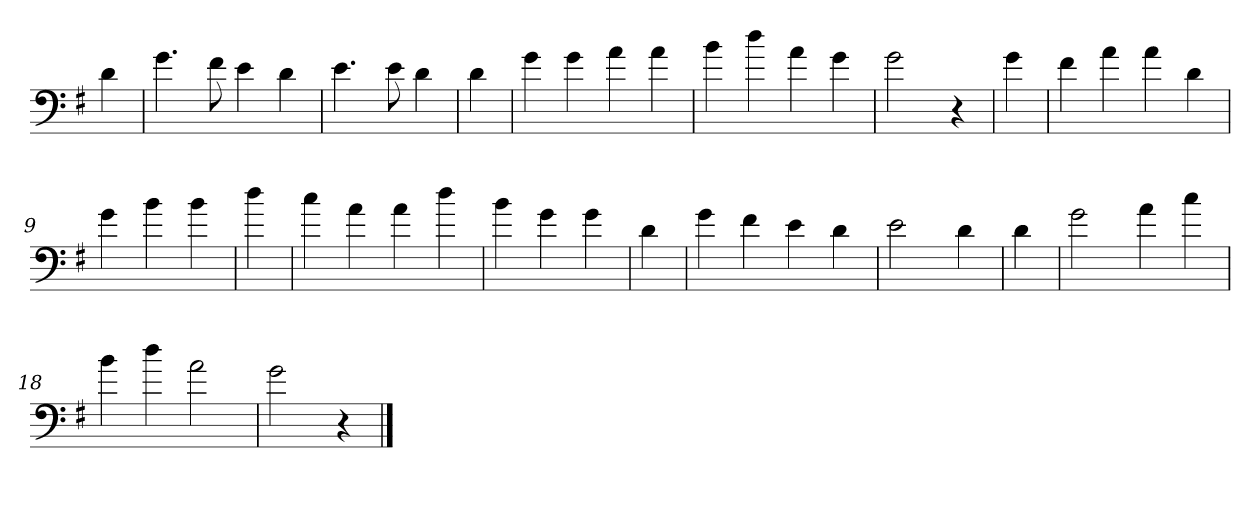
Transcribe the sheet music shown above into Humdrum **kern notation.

**kern
*part1
*staff1
*clefF4
*k[f#]
*G:
=
4d
=1
4.g
8f#
4e
4d
=2
4.e
8e
4d
=3
4d
=4
4g
4g
4a
4a
=5
4b
4dd
4a
4g
=6
2g
4r
=7
4g
=8
4f#
4a
4a
4d
=9
4g
4b
4b
=10
4dd
=11
4cc
4a
4a
4dd
=12
4b
4g
4g
=13
4d
=14
4g
4f#
4e
4d
=15
2e
4d
=16
4d
=17
2g
4a
4cc
=18
4b
4dd
2a
=19
2g
4r
==
*-
